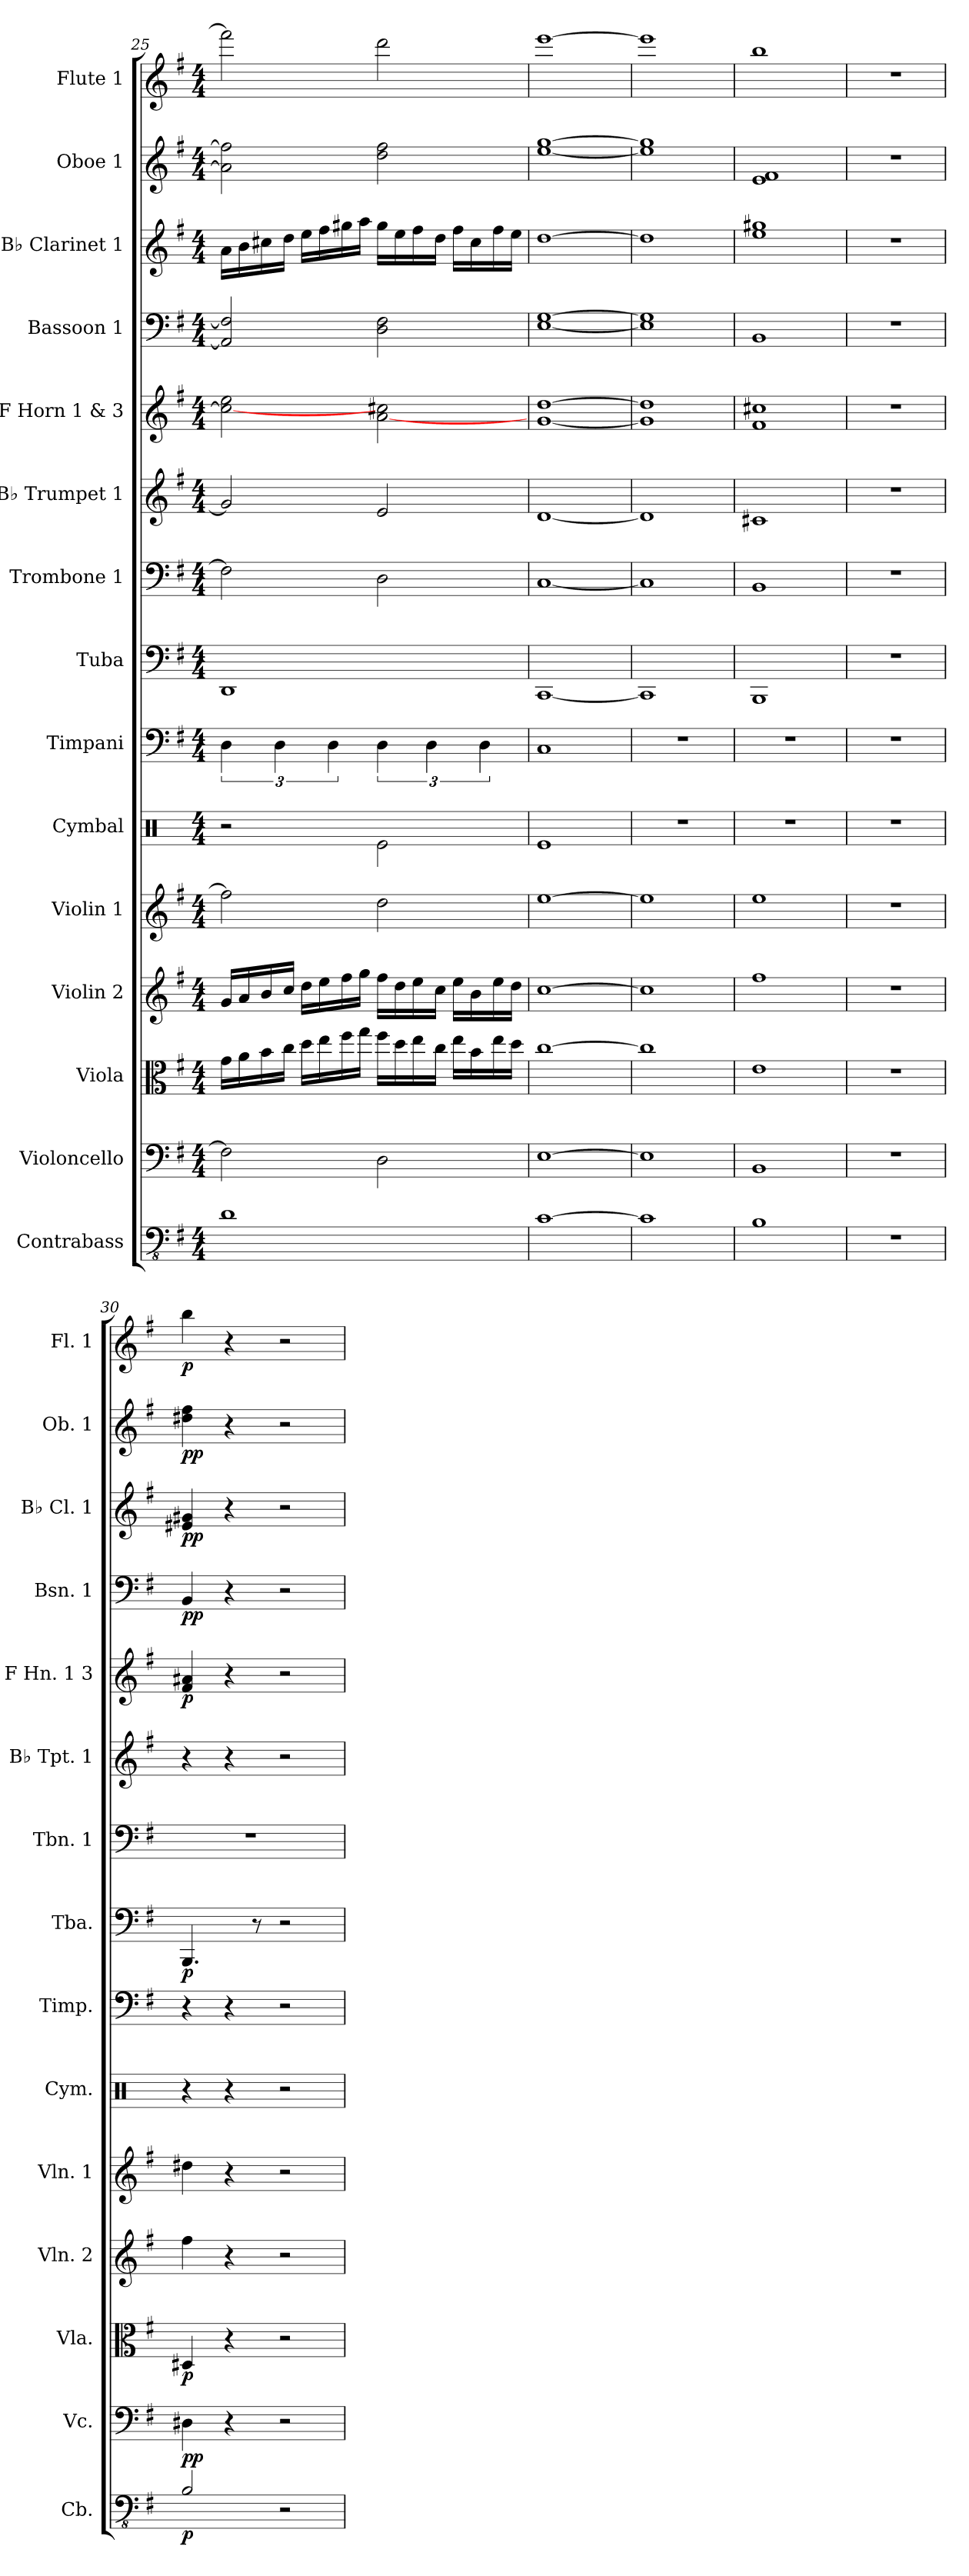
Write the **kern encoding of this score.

**kern	**dynam	**kern	**dynam	**kern	**dynam	**kern	**kern	**kern	**kern	**kern	**dynam	**kern	**kern	**kern	**dynam	**kern	**dynam	**kern	**dynam	**kern	**dynam	**kern	**dynam
*part15	*part15	*part14	*part14	*part13	*part13	*part12	*part11	*part10	*part9	*part8	*part8	*part7	*part6	*part5	*part5	*part4	*part4	*part3	*part3	*part2	*part2	*part1	*part1
*staff15	*staff15	*staff14	*staff14	*staff13	*staff13	*staff12	*staff11	*staff10	*staff9	*staff8	*staff8	*staff7	*staff6	*staff5	*staff5	*staff4	*staff4	*staff3	*staff3	*staff2	*staff2	*staff1	*staff1
*I"Contrabass	*	*I"Violoncello	*	*I"Viola	*	*I"Violin 2	*I"Violin 1	*I"Cymbal	*I"Timpani	*I"Tuba	*	*I"Trombone 1	*I"B♭ Trumpet 1	*I"F Horn 1 &amp; 3	*	*I"Bassoon 1	*	*I"B♭ Clarinet 1	*	*I"Oboe 1	*	*I"Flute 1	*
*I'Cb.	*	*I'Vc.	*	*I'Vla.	*	*I'Vln. 2	*I'Vln. 1	*I'Cym.	*I'Timp.	*I'Tba.	*	*I'Tbn. 1	*I'B♭ Tpt. 1	*I'F Hn. 1 3	*	*I'Bsn. 1	*	*I'B♭ Cl. 1	*	*I'Ob. 1	*	*I'Fl. 1	*
*clefFv4	*	*clefF4	*	*clefC3	*	*clefG2	*clefG2	*clefX	*clefF4	*clefF4	*	*clefF4	*clefG2	*clefG2	*	*clefF4	*	*clefG2	*	*clefG2	*	*clefG2	*
*ITrd7c12	*	*	*	*	*	*	*	*	*	*	*	*	*ITrd1c2	*ITrd4c7	*	*	*	*ITrd1c2	*	*	*	*	*
*k[f#]	*	*k[f#]	*	*k[f#]	*	*k[f#]	*k[f#]	*k[]	*k[f#]	*k[f#]	*	*k[f#]	*k[b-]	*k[]	*	*k[f#]	*	*k[b-]	*	*k[f#]	*	*k[f#]	*
*M4/4	*	*M4/4	*	*M4/4	*	*M4/4	*M4/4	*M4/4	*M4/4	*M4/4	*	*M4/4	*M4/4	*M4/4	*	*M4/4	*	*M4/4	*	*M4/4	*	*M4/4	*
=25	=25	=25	=25	=25	=25	=25	=25	=25	=25	=25	=25	=25	=25	=25	=25	=25	=25	=25	=25	=25	=25	=25	=25
1DD	.	2F#\]	.	16g\LL	.	16g/LL	2ff#\]	2r	6D\	1DD	.	2F#\]	2f#/]	2f#\_ 2a\	.	2AA/] 2F#/]	.	16g\LL	.	2a\] 2ff#\]	.	2fff#\]	.
.	.	.	.	16a\	.	16a/	.	.	.	.	.	.	.	.	.	.	.	16a\	.	.	.	.	.
.	.	.	.	16b\	.	16b/	.	.	.	.	.	.	.	.	.	.	.	16bn\	.	.	.	.	.
.	.	.	.	.	.	.	.	.	6D\	.	.	.	.	.	.	.	.	.	.	.	.	.	.
.	.	.	.	16cc\JJ	.	16cc/JJ	.	.	.	.	.	.	.	.	.	.	.	16cc\JJ	.	.	.	.	.
.	.	.	.	16dd\LL	.	16dd\LL	.	.	.	.	.	.	.	.	.	.	.	16dd\LL	.	.	.	.	.
.	.	.	.	16ee\	.	16ee\	.	.	.	.	.	.	.	.	.	.	.	16ee\	.	.	.	.	.
.	.	.	.	.	.	.	.	.	6D\	.	.	.	.	.	.	.	.	.	.	.	.	.	.
.	.	.	.	16ff#\	.	16ff#\	.	.	.	.	.	.	.	.	.	.	.	16ff#X\	.	.	.	.	.
.	.	.	.	16gg\JJ	.	16gg\JJ	.	.	.	.	.	.	.	.	.	.	.	16gg\JJ	.	.	.	.	.
.	.	2D\	.	16ff#\LL	.	16ff#\LL	2dd\	2Re\	6D\	.	.	2D\	2d/	[2d\ 2f#X\	.	2D\ 2F#\	.	16ff#\LL	.	2dd\ 2ff#\	.	2ddd\	.
.	.	.	.	16dd\	.	16dd\	.	.	.	.	.	.	.	.	.	.	.	16dd\	.	.	.	.	.
.	.	.	.	16ee\	.	16ee\	.	.	.	.	.	.	.	.	.	.	.	16ee\	.	.	.	.	.
.	.	.	.	.	.	.	.	.	6D\	.	.	.	.	.	.	.	.	.	.	.	.	.	.
.	.	.	.	16cc\JJ	.	16cc\JJ	.	.	.	.	.	.	.	.	.	.	.	16cc\JJ	.	.	.	.	.
.	.	.	.	16ee\LL	.	16ee\LL	.	.	.	.	.	.	.	.	.	.	.	16ee\LL	.	.	.	.	.
.	.	.	.	16b\	.	16b\	.	.	.	.	.	.	.	.	.	.	.	16b\	.	.	.	.	.
.	.	.	.	.	.	.	.	.	6D\	.	.	.	.	.	.	.	.	.	.	.	.	.	.
.	.	.	.	16ee\	.	16ee\	.	.	.	.	.	.	.	.	.	.	.	16ee\	.	.	.	.	.
.	.	.	.	16dd\JJ	.	16dd\JJ	.	.	.	.	.	.	.	.	.	.	.	16dd\JJ	.	.	.	.	.
=26	=26	=26	=26	=26	=26	=26	=26	=26	=26	=26	=26	=26	=26	=26	=26	=26	=26	=26	=26	=26	=26	=26	=26
[1CC	.	[1E	.	[1cc	.	[1cc	[1ee	1Re	1C	[1CC	.	[1C	[1c	[1c [1g	.	[1E [1G	.	[1cc	.	[1ee [1gg	.	[1eee	.
=27	=27	=27	=27	=27	=27	=27	=27	=27	=27	=27	=27	=27	=27	=27	=27	=27	=27	=27	=27	=27	=27	=27	=27
1CC]	.	1E]	.	1cc]	.	1cc]	1ee]	1r	1r	1CC]	.	1C]	1c]	1c] 1g]	.	1E] 1G]	.	1cc]	.	1ee] 1gg]	.	1eee]	.
=28	=28	=28	=28	=28	=28	=28	=28	=28	=28	=28	=28	=28	=28	=28	=28	=28	=28	=28	=28	=28	=28	=28	=28
1BBB	.	1BB	.	1e	.	1ff#	1ee	1r	1r	1BBB	.	1BB	1Bn	1B 1f#X	.	1BB	.	1dd 1ff#X	.	1e 1f#	.	1bb	.
=29	=29	=29	=29	=29	=29	=29	=29	=29	=29	=29	=29	=29	=29	=29	=29	=29	=29	=29	=29	=29	=29	=29	=29
1r	.	1r	.	1r	.	1r	1r	1r	1r	1r	.	1r	1r	1r	.	1r	.	1r	.	1r	.	1r	.
=30	=30	=30	=30	=30	=30	=30	=30	=30	=30	=30	=30	=30	=30	=30	=30	=30	=30	=30	=30	=30	=30	=30	=30
!	!LO:DY:b	!	!LO:DY:b	!	!	!	!	!	!	!	!	!	!	!	!	!	!	!	!	!	!	!	!
!	!	!	!LO:DY:n=1:b	!	!LO:DY:b	!	!	!	!	!	!LO:DY:b	!	!	!	!LO:DY:b	!	!LO:DY:b	!	!	!	!	!	!
!	!	!	!	!	!	!	!	!	!	!	!	!	!	!	!	!	!LO:DY:n=1:b	!	!LO:DY:b	!	!	!	!
!	!	!	!	!	!	!	!	!	!	!	!	!	!	!	!	!	!	!	!LO:DY:n=1:b	!	!LO:DY:b	!	!
!	!	!	!	!	!	!	!	!	!	!	!	!	!	!	!	!	!	!	!	!	!LO:DY:n=1:b	!	!LO:DY:b
2BBB/	p	4D#X\	p p	4D#X/	p	4ff#\	4dd#X\	4r	4r	4.BBB/	p	1r	4r	4B/ 4d#X/	p	4BB/	p p	4d#X/ 4f#X/	p p	4dd#X\ 4ff#\	p p	4bb\	p
.	.	4r	.	4r	.	4r	4r	4r	4r	.	.	.	4r	4r	.	4r	.	4r	.	4r	.	4r	.
.	.	.	.	.	.	.	.	.	.	8r	.	.	.	.	.	.	.	.	.	.	.	.	.
2r	.	2r	.	2r	.	2r	2r	2r	2r	2r	.	.	2r	2r	.	2r	.	2r	.	2r	.	2r	.
=	=	=	=	=	=	=	=	=	=	=	=	=	=	=	=	=	=	=	=	=	=	=	=
*-	*-	*-	*-	*-	*-	*-	*-	*-	*-	*-	*-	*-	*-	*-	*-	*-	*-	*-	*-	*-	*-	*-	*-
